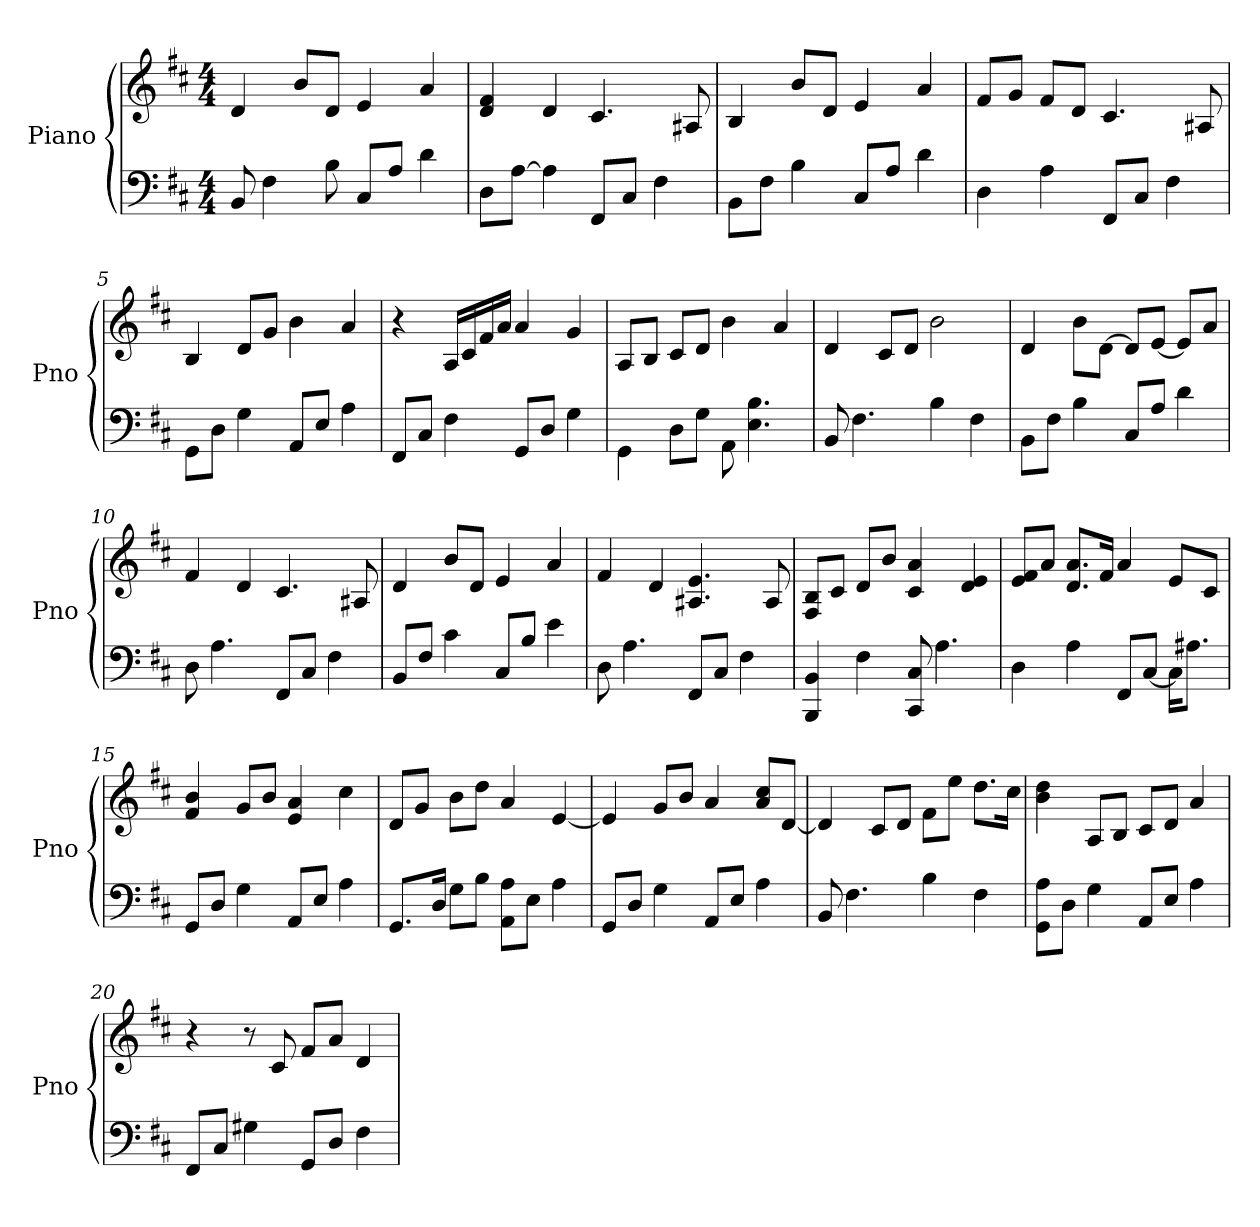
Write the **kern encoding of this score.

**kern	**kern
*part1	*part1
*staff2	*staff1
*I"Piano	*
*I'Pno	*
*stria5	*stria5
*clefF4	*clefG2
*k[f#c#]	*k[f#c#]
*M4/4	*M4/4
*MM90	*MM90
=1	=1
8BB/	4d/
4F#\	.
.	8b/L
8B\	8d/J
8C#/L	4e/
8A\J	.
4d	4a/
=2	=2
8D\L	4d/ 4f#/
[8A\J	.
4A]	4d/
8FF#/L	4.c#/
8C#/J	.
4F#\	.
.	8A#X
=3	=3
8BB\L	4B
8F#\J	.
4B\	8b/L
.	8d/J
8C#/L	4e/
8A\J	.
4d	4a/
=4	=4
4D\	8f#/L
.	8g/J
4A\	8f#/L
.	8d/J
8FF#/L	4.c#
8C#/J	.
4F#\	.
.	8A#X
=5	=5
8GG\L	4B
8D\J	.
4G\	8d/L
.	8g/J
8AA/L	4b\
8E/J	.
4A\	4a/
=6	=6
8FF#/L	4r
8C#/J	.
4F#\	16ALL
.	16c#
.	16f#
.	16aJJ
8GG/L	4a
8D/J	.
4G\	4g
=7	=7
4GG\	8AL
.	8BJ
8D\L	8c#/L
8G\J	8d/J
8AA\	4b\
4.E\ 4.B	.
.	4a/
=8	=8
8BB/	4d/
4.F#\	.
.	8c#/L
.	8d/J
4B\	2b\
4F#\	.
=9	=9
8BB\L	4d/
8F#\J	.
4B\	8b\L
.	[8dJ
8C#/L	8dL]
8A\J	[8e/J
4d	8eL]
.	8a/J
=10	=10
8D\	4f#/
4.A\	.
.	4d/
8FF#/L	4.c#/
8C#/J	.
4F#\	.
.	8A#X
=11	=11
8BB/L	4d/
8F#\J	.
4c#	8b/L
.	8d/J
8C#/L	4e/
8B\J	.
4e	4a/
=12	=12
8D\	4f#/
4.A\	.
.	4d/
8FF#/L	4.e/ 4.A#X
8C#/J	.
4F#\	.
.	8A#
=13	=13
4BBB/ 4BB/	8B 8F#L
.	8c#/J
4F#\	8d/L
.	8bJ
8CC#/ 8C#/	4a/ 4c#
4.A\	.
.	4d/ 4e/
=14	=14
4D\	8f#/ 8eL
.	8a/J
4A\	8.d/ 8.a/L
.	16f#/Jk
8FF#/L	4a
[8C#/J	.
16C#KL]	8e/L
8.A#X\J	.
.	8c#/J
=15	=15
8GG/L	4f#/ 4b/
8D/J	.
4G\	8g/L
.	8b/J
8AA/L	4e/ 4a/
8E/J	.
4A\	4cc#\
=16	=16
8.GG/L	8d/L
.	8g/J
16D/Jk	.
8G\L	8b\L
8B\J	8dd\J
8AA\ 8A\L	4a/
8E\J	.
4A\	[4e/
=17	=17
8GG/L	4e/]
8D/J	.
4G\	8g/L
.	8b/J
8AA/L	4a/
8E/J	.
4A\	8a/ 8cc#/L
.	[8d/J
=18	=18
8BB/	4d/]
4.F#\	.
.	8c#/L
.	8d/J
4B\	8f#\L
.	8ee\J
4F#\	8.dd\L
.	16cc#\Jk
=19	=19
8GG\ 8A\L	4b\ 4dd\
8D\J	.
4G\	8AL
.	8BJ
8AA/L	8c#/L
8E/J	8d/J
4A\	4a/
=20	=20
8FF#/L	4r
8C#/J	.
4G#X	8r
.	8c#/
8GG/L	8f#/L
8D/J	8a/J
4F#\	4d/
=	=
*-	*-
